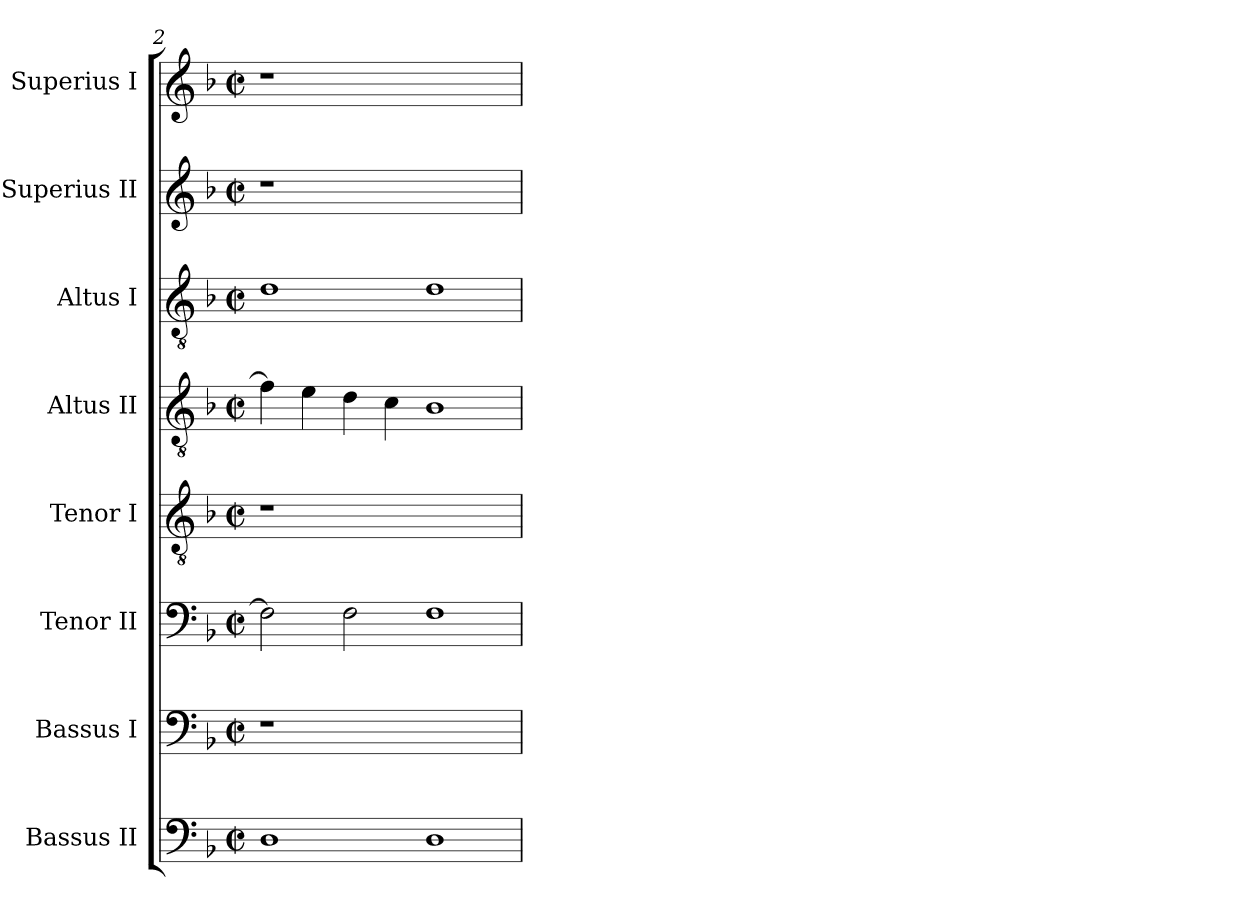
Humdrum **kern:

**kern	**kern	**kern	**kern	**kern	**kern	**kern	**kern
*part8	*part7	*part6	*part5	*part4	*part3	*part2	*part1
*staff8	*staff7	*staff6	*staff5	*staff4	*staff3	*staff2	*staff1
*I"Bassus II	*I"Bassus I	*I"Tenor II	*I"Tenor I	*I"Altus II	*I"Altus I	*I"Superius II	*I"Superius I
*I'B. II	*I'B. I	*I'T. II	*I'T. I	*I'A. II	*I'A. I	*I'S. II	*I'S. I
*clefF4	*clefF4	*clefF4	*clefGv2	*clefGv2	*clefGv2	*clefG2	*clefG2
*	*	*	*ITrd7c12	*ITrd7c12	*ITrd7c12	*	*
*k[b-]	*k[b-]	*k[b-]	*k[b-]	*k[b-]	*k[b-]	*k[b-]	*k[b-]
*F:	*F:	*F:	*F:	*F:	*F:	*F:	*F:
*M2/2	*M2/2	*M2/2	*M2/2	*M2/2	*M2/2	*M2/2	*M2/2
*met(c|)	*met(c|)	*met(c|)	*met(c|)	*met(c|)	*met(c|)	*met(c|)	*met(c|)
=2	=2	=2	=2	=2	=2	=2	=2
!	!LO:N:vis=1	!	!LO:N:vis=1	!	!	!LO:N:vis=1	!LO:N:vis=1
1Di	1r	2Fi\]	1r	4Fi\]	1Di	1r	1r
.	.	.	.	4Ei\	.	.	.
.	.	2Fi\	.	4Di\	.	.	.
.	.	.	.	4Ci\	.	.	.
1Di	1ryy	1Fi	1ryy	1BB-i	1Di	1ryy	1ryy
=	=	=	=	=	=	=	=
*-	*-	*-	*-	*-	*-	*-	*-
